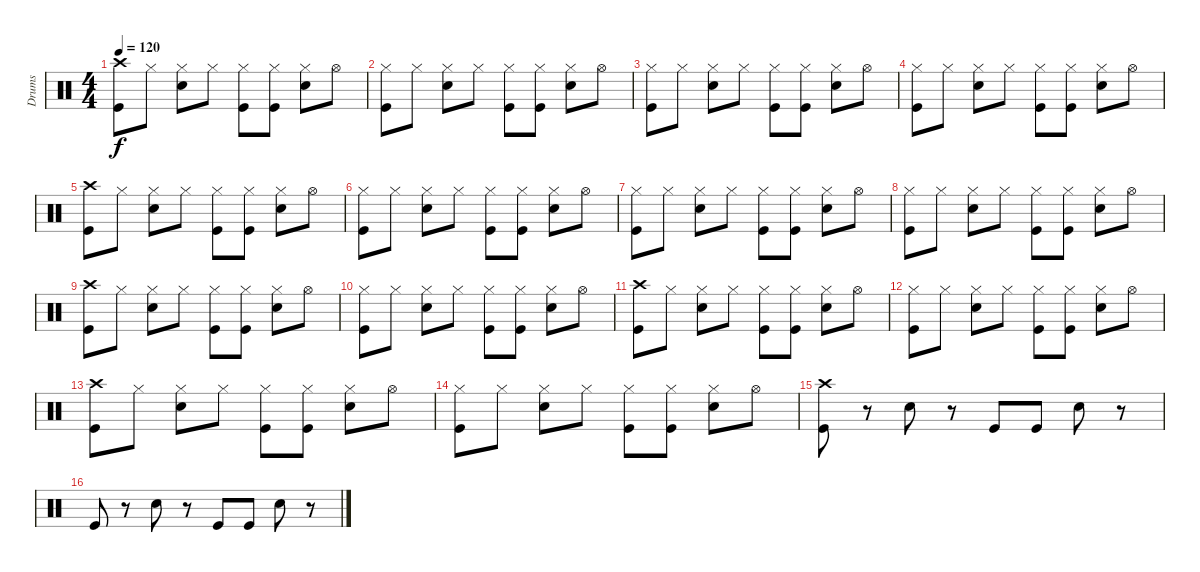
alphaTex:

\track ("Drums" "Drums") {instrument percussion}
\staff {score}
\articulation defaults
\ts (4 4)
\tempo 120
\clef neutral
\ks c
("Crash high (hit)" "Kick (hit)").8{dy f} "Hi-Hat (closed)".8 ("Hi-Hat (closed)" "Electric Snare (hit)").8 "Hi-Hat (closed)".8 ("Hi-Hat (closed)" "Kick (hit)").8 ("Hi-Hat (closed)" "Kick (hit)").8 ("Hi-Hat (closed)" "Electric Snare (hit)").8 "Hi-Hat (open)".8 |
("Hi-Hat (closed)" "Kick (hit)").8 "Hi-Hat (closed)".8 ("Hi-Hat (closed)" "Electric Snare (hit)").8 "Hi-Hat (closed)".8 ("Hi-Hat (closed)" "Kick (hit)").8 ("Hi-Hat (closed)" "Kick (hit)").8 ("Hi-Hat (closed)" "Electric Snare (hit)").8 "Hi-Hat (open)".8 |
("Hi-Hat (closed)" "Kick (hit)").8 "Hi-Hat (closed)".8 ("Hi-Hat (closed)" "Electric Snare (hit)").8 "Hi-Hat (closed)".8 ("Hi-Hat (closed)" "Kick (hit)").8 ("Hi-Hat (closed)" "Kick (hit)").8 ("Hi-Hat (closed)" "Electric Snare (hit)").8 "Hi-Hat (open)".8 |
("Hi-Hat (closed)" "Kick (hit)").8 "Hi-Hat (closed)".8 ("Hi-Hat (closed)" "Electric Snare (hit)").8 "Hi-Hat (closed)".8 ("Hi-Hat (closed)" "Kick (hit)").8 ("Hi-Hat (closed)" "Kick (hit)").8 ("Hi-Hat (closed)" "Electric Snare (hit)").8 "Hi-Hat (open)".8 |
("Crash high (hit)" "Kick (hit)").8 "Hi-Hat (closed)".8 ("Hi-Hat (closed)" "Electric Snare (hit)").8 "Hi-Hat (closed)".8 ("Hi-Hat (closed)" "Kick (hit)").8 ("Hi-Hat (closed)" "Kick (hit)").8 ("Hi-Hat (closed)" "Electric Snare (hit)").8 "Hi-Hat (open)".8 |
("Hi-Hat (closed)" "Kick (hit)").8 "Hi-Hat (closed)".8 ("Hi-Hat (closed)" "Electric Snare (hit)").8 "Hi-Hat (closed)".8 ("Hi-Hat (closed)" "Kick (hit)").8 ("Hi-Hat (closed)" "Kick (hit)").8 ("Hi-Hat (closed)" "Electric Snare (hit)").8 "Hi-Hat (open)".8 |
("Hi-Hat (closed)" "Kick (hit)").8 "Hi-Hat (closed)".8 ("Hi-Hat (closed)" "Electric Snare (hit)").8 "Hi-Hat (closed)".8 ("Hi-Hat (closed)" "Kick (hit)").8 ("Hi-Hat (closed)" "Kick (hit)").8 ("Hi-Hat (closed)" "Electric Snare (hit)").8 "Hi-Hat (open)".8 |
("Hi-Hat (closed)" "Kick (hit)").8 "Hi-Hat (closed)".8 ("Hi-Hat (closed)" "Electric Snare (hit)").8 "Hi-Hat (closed)".8 ("Hi-Hat (closed)" "Kick (hit)").8 ("Hi-Hat (closed)" "Kick (hit)").8 ("Hi-Hat (closed)" "Electric Snare (hit)").8 "Hi-Hat (open)".8 |
("Crash high (hit)" "Kick (hit)").8 "Hi-Hat (closed)".8 ("Hi-Hat (closed)" "Electric Snare (hit)").8 "Hi-Hat (closed)".8 ("Hi-Hat (closed)" "Kick (hit)").8 ("Hi-Hat (closed)" "Kick (hit)").8 ("Hi-Hat (closed)" "Electric Snare (hit)").8 "Hi-Hat (open)".8 |
("Hi-Hat (closed)" "Kick (hit)").8 "Hi-Hat (closed)".8 ("Hi-Hat (closed)" "Electric Snare (hit)").8 "Hi-Hat (closed)".8 ("Hi-Hat (closed)" "Kick (hit)").8 ("Hi-Hat (closed)" "Kick (hit)").8 ("Hi-Hat (closed)" "Electric Snare (hit)").8 "Hi-Hat (open)".8 |
("Crash high (hit)" "Kick (hit)").8 "Hi-Hat (closed)".8 ("Hi-Hat (closed)" "Electric Snare (hit)").8 "Hi-Hat (closed)".8 ("Hi-Hat (closed)" "Kick (hit)").8 ("Hi-Hat (closed)" "Kick (hit)").8 ("Hi-Hat (closed)" "Electric Snare (hit)").8 "Hi-Hat (open)".8 |
("Hi-Hat (closed)" "Kick (hit)").8 "Hi-Hat (closed)".8 ("Hi-Hat (closed)" "Electric Snare (hit)").8 "Hi-Hat (closed)".8 ("Hi-Hat (closed)" "Kick (hit)").8 ("Hi-Hat (closed)" "Kick (hit)").8 ("Hi-Hat (closed)" "Electric Snare (hit)").8 "Hi-Hat (open)".8 |
("Crash high (hit)" "Kick (hit)").8 "Hi-Hat (closed)".8 ("Hi-Hat (closed)" "Electric Snare (hit)").8 "Hi-Hat (closed)".8 ("Hi-Hat (closed)" "Kick (hit)").8 ("Hi-Hat (closed)" "Kick (hit)").8 ("Hi-Hat (closed)" "Electric Snare (hit)").8 "Hi-Hat (open)".8 |
("Hi-Hat (closed)" "Kick (hit)").8 "Hi-Hat (closed)".8 ("Hi-Hat (closed)" "Electric Snare (hit)").8 "Hi-Hat (closed)".8 ("Hi-Hat (closed)" "Kick (hit)").8 ("Hi-Hat (closed)" "Kick (hit)").8 ("Hi-Hat (closed)" "Electric Snare (hit)").8 "Hi-Hat (open)".8 |
("Crash high (hit)" "Kick (hit)").8 r.8 "Electric Snare (hit)".8 r.8 "Kick (hit)".8 "Kick (hit)".8 "Electric Snare (hit)".8 r.8 |
"Kick (hit)".8 r.8 "Electric Snare (hit)".8 r.8 "Kick (hit)".8 "Kick (hit)".8 "Electric Snare (hit)".8 r.8
